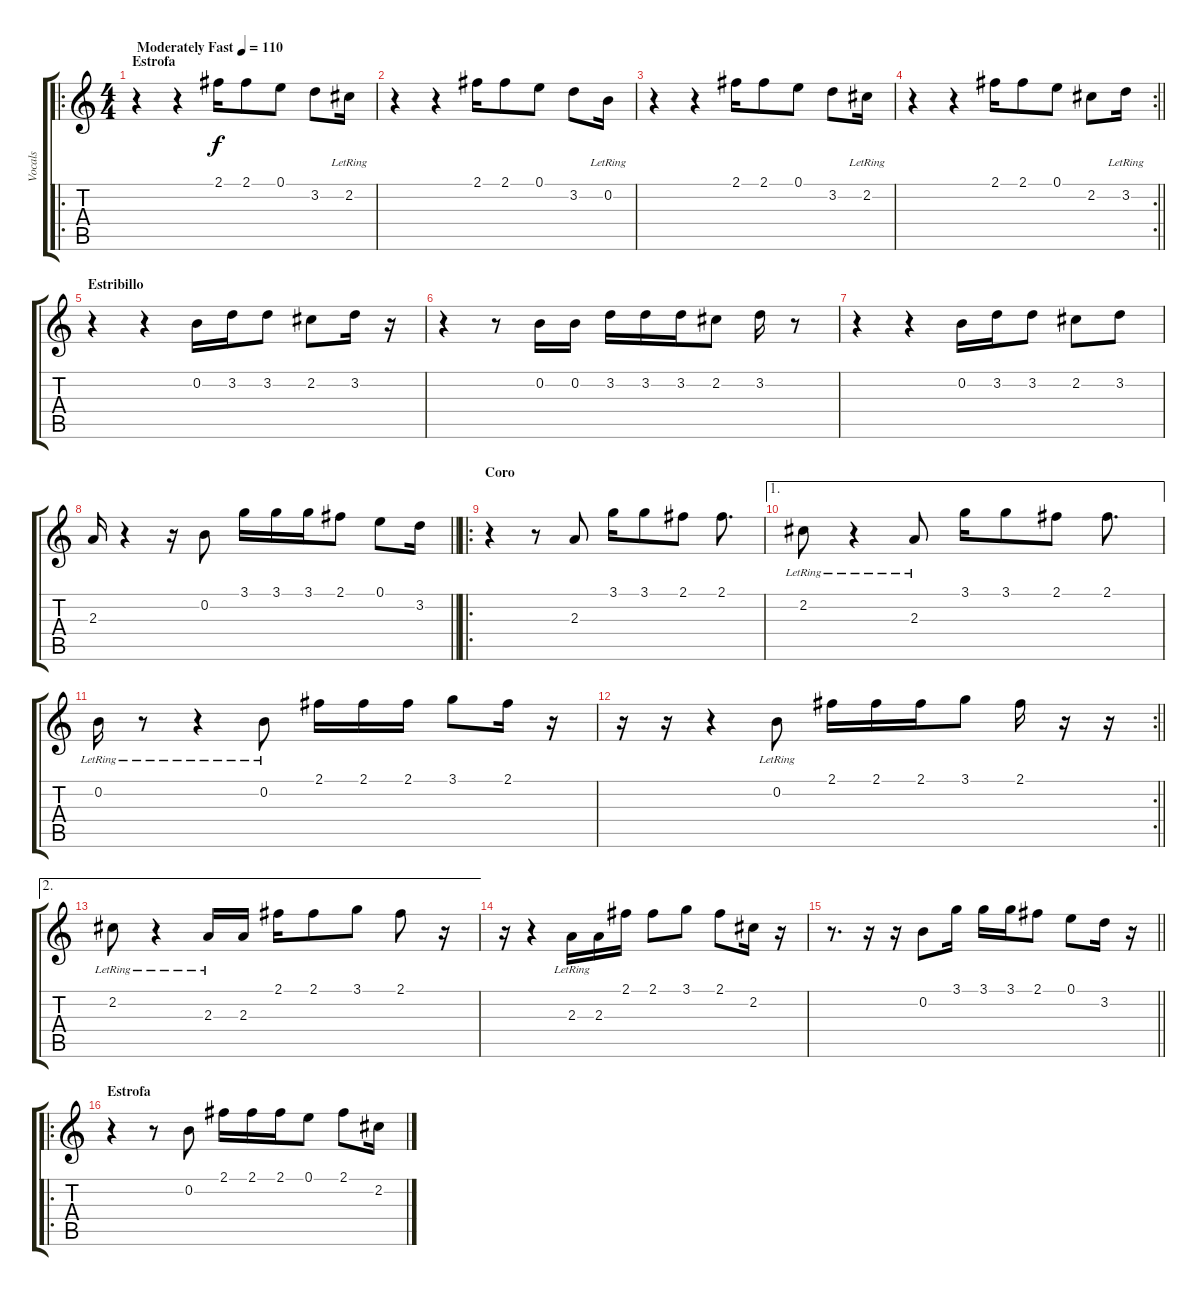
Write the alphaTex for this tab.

\track ("Vocals" "Vocals") {instrument electricguitarjazz}
\staff {score tabs}
\tuning (E4 B3 G3 D3 A2 E2) {hide}
\ro
\ts (4 4)
\section ("" "Estrofa")
\tempo (110 "Moderately Fast")
\clef g2
\ks c
r.4{dy f instrument electricguitarjazz} r.4 2.1.16 2.1.8 0.1.8 3.2.8 2.2{lr}.16 |
r.4 r.4 2.1.16 2.1.8 0.1.8 3.2.8 0.2{lr}.16 |
r.4 r.4 2.1.16 2.1.8 0.1.8 3.2.8 2.2{lr}.16 |
\rc 2
\barLineRight lightlight
r.4 r.4 2.1.16 2.1.8 0.1.8 2.2.8 3.2{lr}.16 |
\section ("" "Estribillo")
r.4 r.4 0.2.16 3.2.16 3.2.8 2.2.8 3.2.16 r.16 |
r.4 r.8 0.2.16 0.2.16 3.2.16 3.2.16 3.2.16 2.2.8 3.2.16 r.8 |
r.4 r.4 0.2.16 3.2.16 3.2.8 2.2.8 3.2.8 |
\barLineRight lightlight
2.3.16 r.4 r.16 0.2.8 3.1.16 3.1.16 3.1.16 2.1.8 0.1.8 3.2.16 |
\ro
\section ("" "Coro")
r.4 r.8 2.3.8 3.1.16 3.1.8 2.1.8 2.1.8{d} |
\ae 1
2.2{lr}.8 r.4 2.3{lr}.8 3.1.16 3.1.8 2.1.8 2.1.8{d} |
0.2{lr}.16 r.8 r.4 0.2{lr}.8 2.1.16 2.1.16 2.1.16 3.1.8 2.1.16 r.16 |
\rc 2
\barLineRight lightlight
r.16 r.16 r.4 0.2{lr}.8 2.1.16 2.1.16 2.1.16 3.1.8 2.1.16 r.16 r.16 |
\ae 2
2.2{lr}.8 r.4 2.3{lr}.16 2.3.16 2.1.16 2.1.8 3.1.8 2.1.8 r.16 |
r.16 r.4 2.3{lr}.16 2.3.16 2.1.16 2.1.8 3.1.8 2.1.8 2.2.16 r.16 |
\barLineRight lightlight
r.8{d} r.16 r.16 0.2.8 3.1.16 3.1.16 3.1.16 2.1.8 0.1.8 3.2.16 r.16 |
\ro
\section ("" "Estrofa")
r.4 r.8 0.2.8 2.1.16 2.1.16 2.1.16 0.1.8 2.1.8 2.2.16
